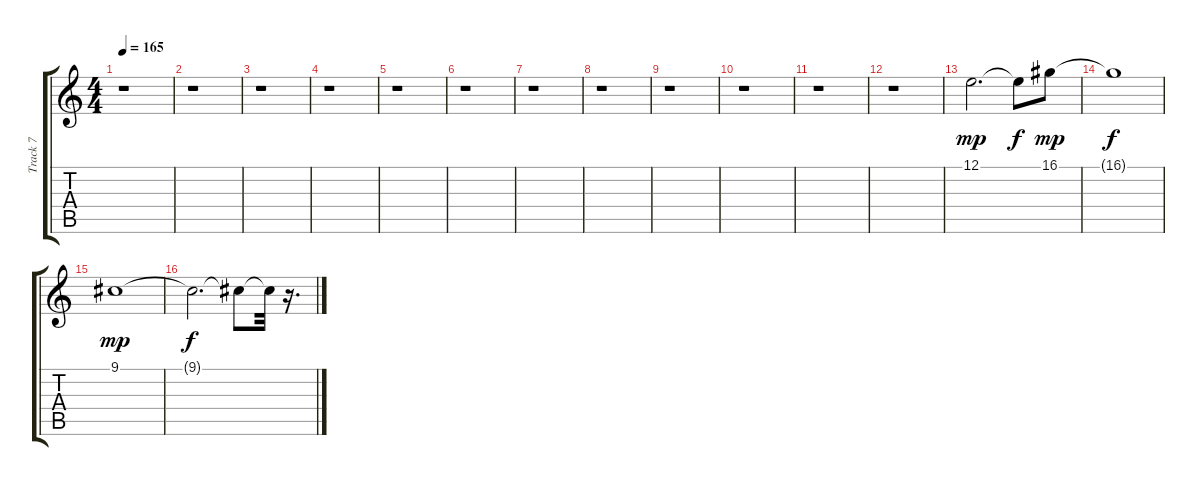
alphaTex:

\track ("Track 7" "Track 7") {instrument synthstrings1}
\staff {score tabs}
\tuning (E4 B3 G3 D3 A2 E2) {hide}
\ts (4 4)
\tempo 165
\clef g2
\ks c
r.1{dy f} |
r.1 |
r.1 |
r.1 |
r.1 |
r.1 |
r.1 |
r.1 |
r.1 |
r.1 |
r.1 |
r.1 |
12.1.2{d dy mp} 12.1{t}.8{dy f} 16.1.8{dy mp} |
16.1{t}.1{dy f} |
9.1.1{dy mp} |
9.1{t}.2{d dy f} 9.1{t}.8 9.1{t}.32 r.16{d}
